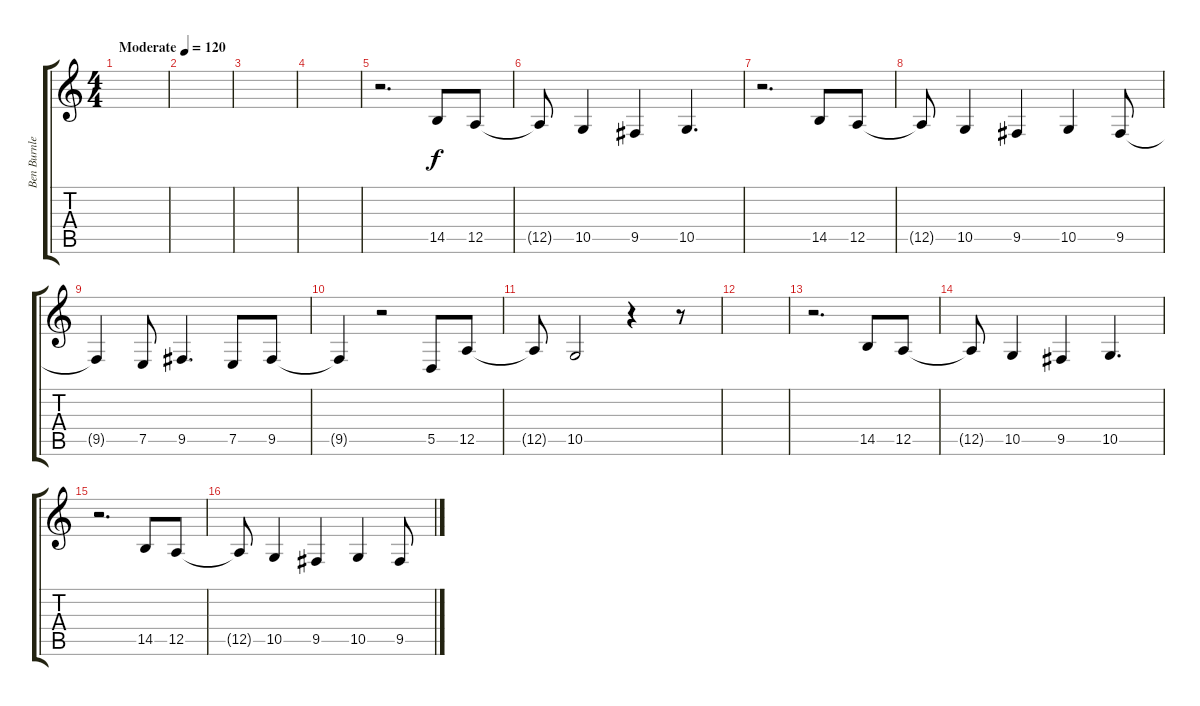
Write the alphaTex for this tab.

\track ("Ben Burnley (voce)" "Ben Burnle") {instrument lead6voice}
\staff {score tabs}
\tuning (E4 B3 G3 D3 A2 E2) {hide}
\ts (4 4)
\tempo (120 "Moderate")
\clef g2
\ks c
|
|
|
|
r.2{d} 14.5.8 12.5.8 |
12.5{t}.8 10.5.4 9.5.4 10.5.4{d} |
r.2{d} 14.5.8 12.5.8 |
12.5{t}.8 10.5.4 9.5.4 10.5.4 9.5.8 |
9.5{t}.4 7.5.8 9.5.4{d} 7.5.8 9.5.8 |
9.5{t}.4 r.2 5.5.8 12.5.8 |
12.5{t}.8 10.5.2 r.4 r.8 |
|
r.2{d} 14.5.8 12.5.8 |
12.5{t}.8 10.5.4 9.5.4 10.5.4{d} |
r.2{d} 14.5.8 12.5.8 |
12.5{t}.8 10.5.4 9.5.4 10.5.4 9.5.8
